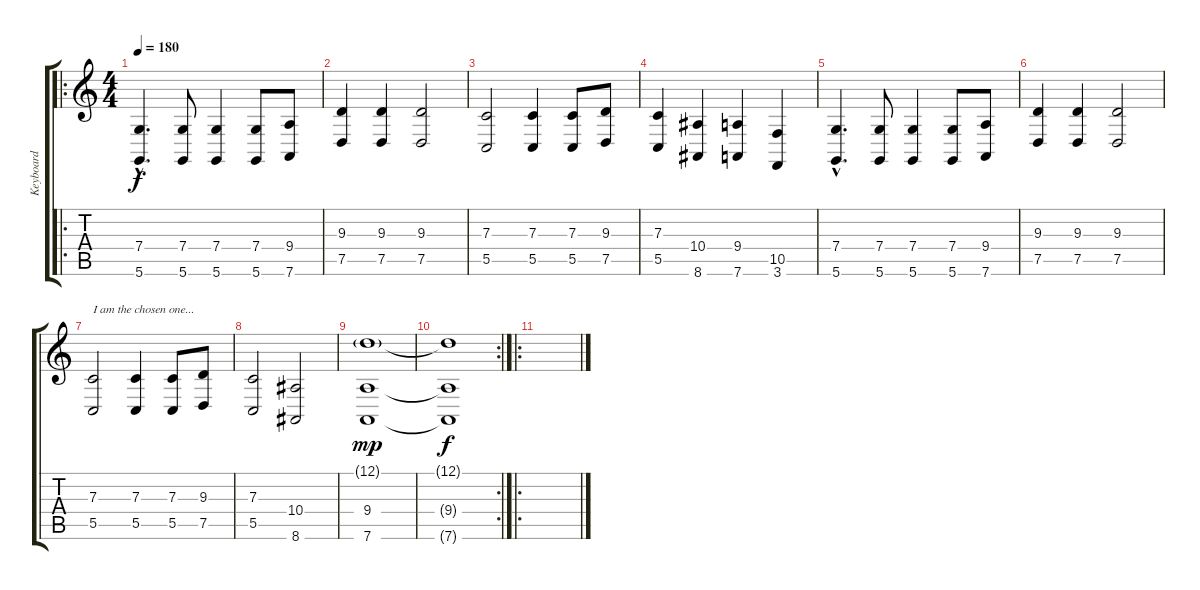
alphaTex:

\track ("Keyboard" "Keyboard") {instrument shanai}
\staff {score tabs}
\tuning (D4 A3 F3 C3 G2 D2) {hide}
\ro
\ts (4 4)
\tempo 180
\clef g2
\ks c
(7.4{hac} 5.6{hac}).4{d dy f} (7.4 5.6).8 (7.4 5.6).4 (7.4 5.6).8 (9.4 7.6).8 |
(9.3 7.5).4 (9.3 7.5).4 (9.3 7.5).2 |
(7.3 5.5).2 (7.3 5.5).4 (7.3 5.5).8 (9.3 7.5).8 |
(7.3 5.5).4 (10.4 8.6).4 (9.4 7.6).4 (10.5 3.6).4 |
(7.4{hac} 5.6{hac}).4{d} (7.4 5.6).8 (7.4 5.6).4 (7.4 5.6).8 (9.4 7.6).8 |
(9.3 7.5).4 (9.3 7.5).4 (9.3 7.5).2 |
(7.3 5.5).2{txt "I am the chosen one..."} (7.3 5.5).4 (7.3 5.5).8 (9.3 7.5).8 |
(7.3 5.5).2 (10.4 8.6).2 |
(12.1{g} 9.4 7.6).1{dy mp} |
\rc 2
(12.1{t} 9.4{t} 7.6{t}).1{dy f} |
\ro
